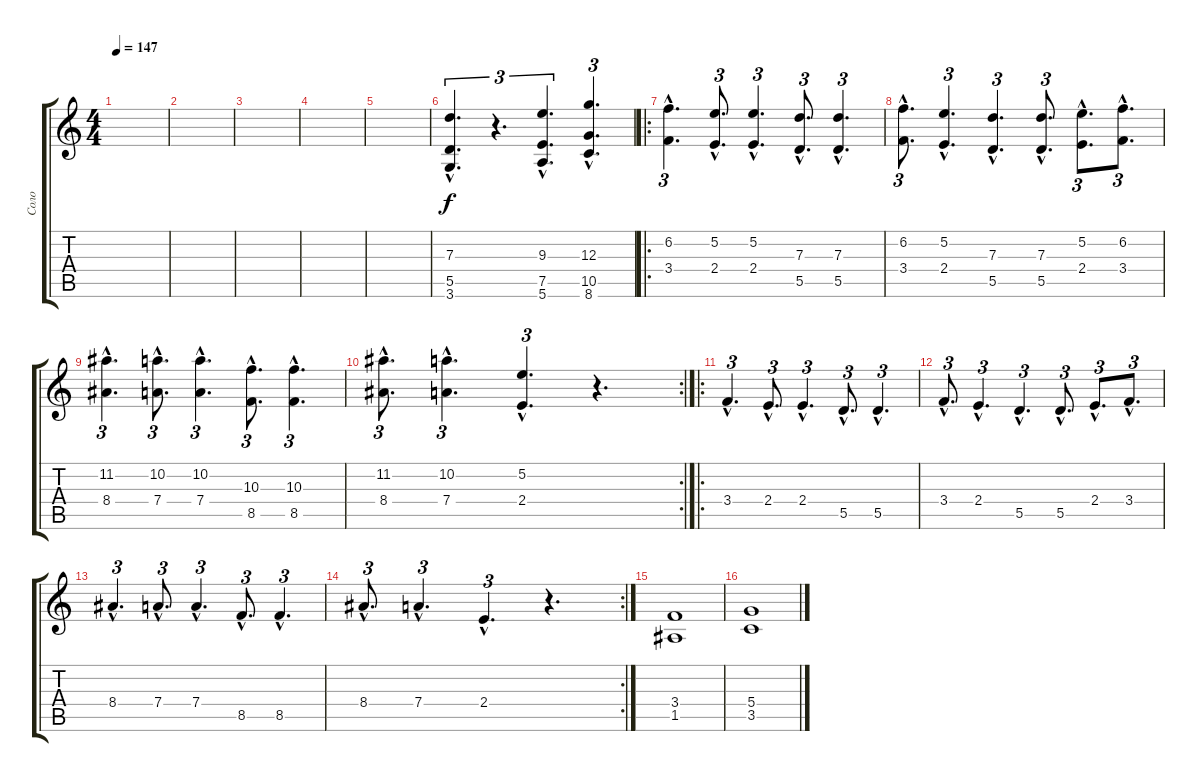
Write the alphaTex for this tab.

\track ("Соло" "Соло") {instrument distortionguitar}
\staff {score tabs}
\tuning (E4 B3 G3 D3 A2 E2) {hide}
\ts (4 4)
\tempo 147
\clef g2
\ks c
|
|
|
|
|
(7.3{hac} 5.5{hac} 3.6{hac}).4{d tu (3 2)} r.4{d tu (3 2)} (9.3{hac} 7.5{hac} 5.6{hac}).4{d tu (3 2)} (12.3{hac} 10.5{hac} 8.6{hac}).4{d tu (3 2)} |
\ro
(6.2{hac} 3.4{hac}).4{d tu (3 2)} (5.2{hac} 2.4{hac}).8{d tu (3 2)} (5.2{hac} 2.4{hac}).4{d tu (3 2)} (7.3{hac} 5.5{hac}).8{d tu (3 2)} (7.3{hac} 5.5{hac}).4{d tu (3 2)} |
(6.2{hac} 3.4{hac}).8{d tu (3 2)} (5.2{hac} 2.4{hac}).4{d tu (3 2)} (7.3{hac} 5.5{hac}).4{d tu (3 2)} (7.3{hac} 5.5{hac}).8{d tu (3 2)} (5.2{hac} 2.4{hac}).8{d tu (3 2)} (6.2{hac} 3.4{hac}).8{d tu (3 2)} |
(11.2{hac} 8.4{hac}).4{d tu (3 2)} (10.2{hac} 7.4{hac}).8{d tu (3 2)} (10.2{hac} 7.4{hac}).4{d tu (3 2)} (10.3{hac} 8.5{hac}).8{d tu (3 2)} (10.3{hac} 8.5{hac}).4{d tu (3 2)} |
\rc 2
(11.2{hac} 8.4{hac}).8{d tu (3 2)} (10.2{hac} 7.4{hac}).4{d tu (3 2)} (5.2{hac} 2.4{hac}).4{d tu (3 2)} r.4{d} |
\ro
3.4{hac}.4{d tu (3 2)} 2.4{hac}.8{d tu (3 2)} 2.4{hac}.4{d tu (3 2)} 5.5{hac}.8{d tu (3 2)} 5.5{hac}.4{d tu (3 2)} |
3.4{hac}.8{d tu (3 2)} 2.4{hac}.4{d tu (3 2)} 5.5{hac}.4{d tu (3 2)} 5.5{hac}.8{d tu (3 2)} 2.4{hac}.8{d tu (3 2)} 3.4{hac}.8{d tu (3 2)} |
8.4{hac}.4{d tu (3 2)} 7.4{hac}.8{d tu (3 2)} 7.4{hac}.4{d tu (3 2)} 8.5{hac}.8{d tu (3 2)} 8.5{hac}.4{d tu (3 2)} |
\rc 2
8.4{hac}.8{d tu (3 2)} 7.4{hac}.4{d tu (3 2)} 2.4{hac}.4{d tu (3 2)} r.4{d} |
(3.4 1.5).1{volume 9 instrument distortionguitar} |
(5.4 3.5).1
